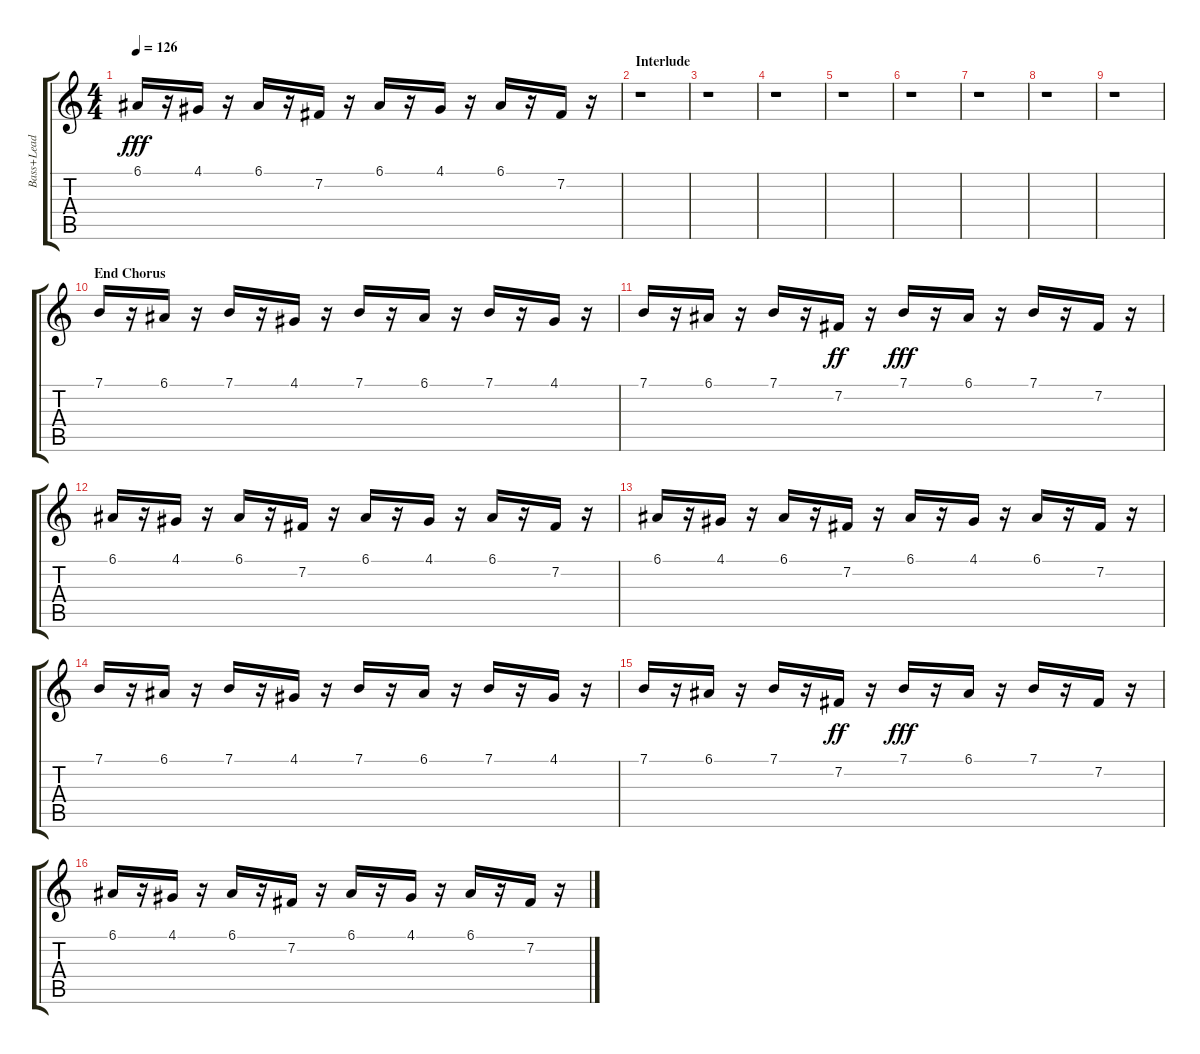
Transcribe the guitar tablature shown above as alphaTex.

\track ("Bass+Lead" "Bass+Lead") {instrument lead8bassandlead}
\staff {score tabs}
\tuning (E4 B3 G3 D3 A2 E2) {hide}
\ts (4 4)
\tempo 126
\clef g2
\ks c
6.1.16{dy fff} r.16 4.1.16 r.16 6.1.16 r.16 7.2.16 r.16 6.1.16 r.16 4.1.16 r.16 6.1.16 r.16 7.2.16 r.16 |
\section ("" "Interlude")
r.1 |
r.1 |
r.1 |
r.1 |
r.1 |
r.1 |
r.1 |
r.1 |
\section ("" "End Chorus")
7.1.16 r.16 6.1.16 r.16 7.1.16 r.16 4.1.16 r.16 7.1.16 r.16 6.1.16 r.16 7.1.16 r.16 4.1.16 r.16 |
7.1.16 r.16 6.1.16 r.16 7.1.16 r.16 7.2.16{dy ff} r.16 7.1.16{dy fff} r.16 6.1.16 r.16 7.1.16 r.16 7.2.16 r.16 |
6.1.16 r.16 4.1.16 r.16 6.1.16 r.16 7.2.16 r.16 6.1.16 r.16 4.1.16 r.16 6.1.16 r.16 7.2.16 r.16 |
6.1.16 r.16 4.1.16 r.16 6.1.16 r.16 7.2.16 r.16 6.1.16 r.16 4.1.16 r.16 6.1.16 r.16 7.2.16 r.16 |
7.1.16 r.16 6.1.16 r.16 7.1.16 r.16 4.1.16 r.16 7.1.16 r.16 6.1.16 r.16 7.1.16 r.16 4.1.16 r.16 |
7.1.16 r.16 6.1.16 r.16 7.1.16 r.16 7.2.16{dy ff} r.16 7.1.16{dy fff} r.16 6.1.16 r.16 7.1.16 r.16 7.2.16 r.16 |
6.1.16 r.16 4.1.16 r.16 6.1.16 r.16 7.2.16 r.16 6.1.16 r.16 4.1.16 r.16 6.1.16 r.16 7.2.16 r.16
